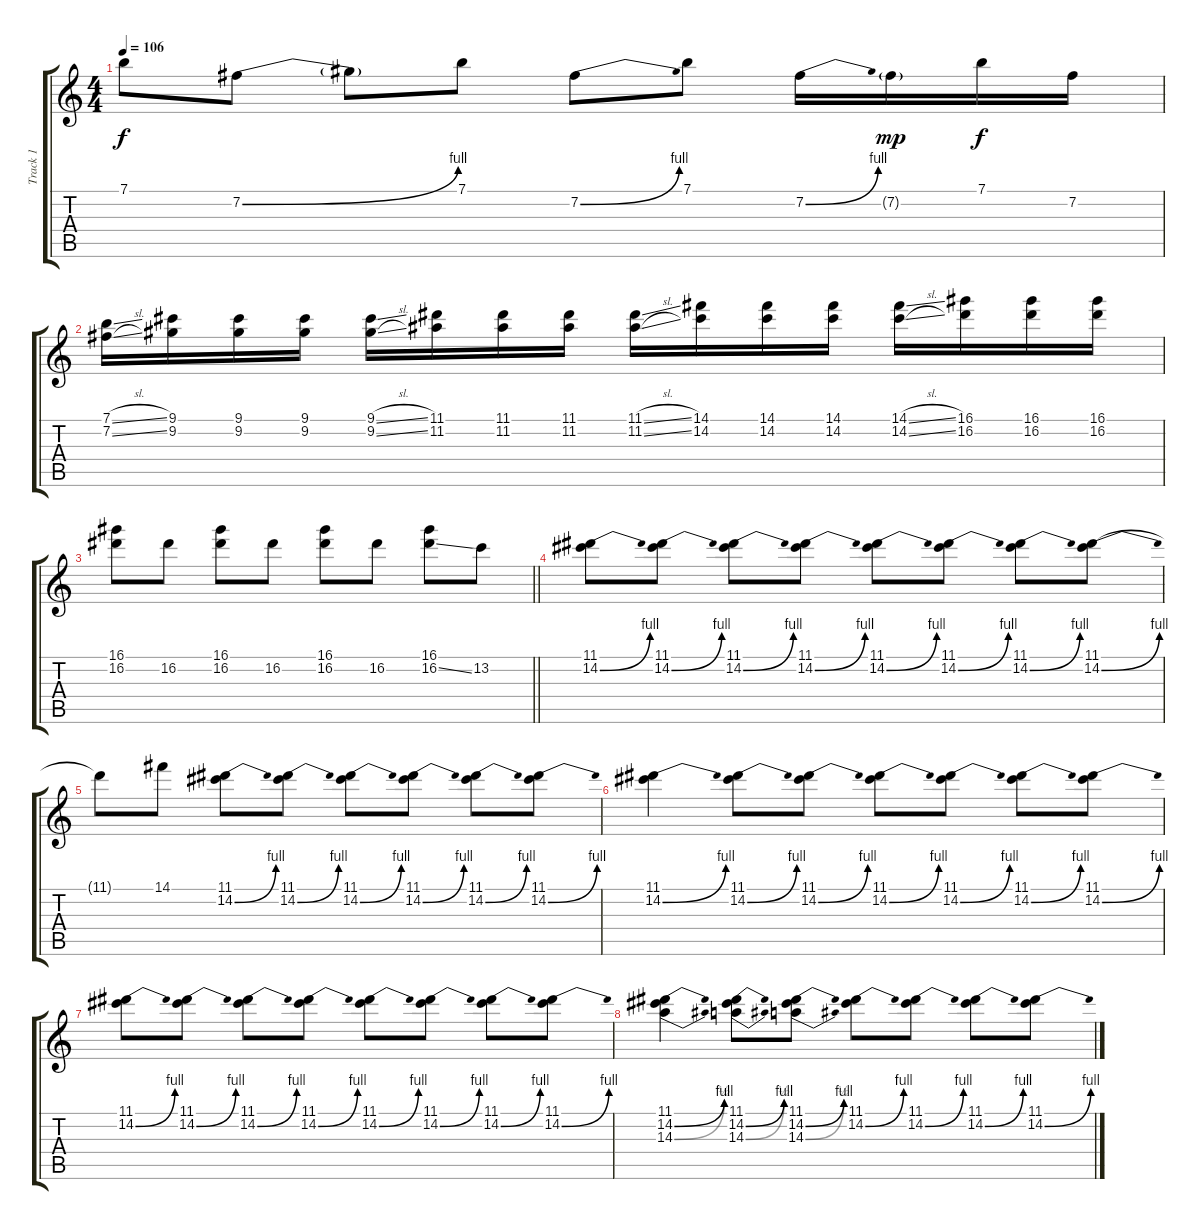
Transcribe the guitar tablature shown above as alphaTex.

\track ("Track 1" "Track 1") {instrument distortionguitar}
\staff {score tabs}
\tuning (E4 B3 G3 D3 A2 E2) {hide}
\ts (4 4)
\tempo 106
\clef g2
\ks c
7.1.8{dy f} 7.2{be (bend 0 0 60 4)}.8 7.2{t}.8 7.1.8 7.2{be (bend 0 0 60 4)}.8 7.1.8 7.2{be (bend 0 0 60 4)}.16 7.2{g}.16{dy mp} 7.1.16{dy f} 7.2.16 |
(7.1{sl} 7.2{sl}).16 (9.1 9.2).16 (9.1 9.2).16 (9.1 9.2).16 (9.1{sl} 9.2{sl}).16 (11.1 11.2).16 (11.1 11.2).16 (11.1 11.2).16 (11.1{sl} 11.2{sl}).16 (14.1 14.2).16 (14.1 14.2).16 (14.1 14.2).16 (14.1{sl} 14.2{sl}).16 (16.1 16.2).16 (16.1 16.2).16 (16.1 16.2).16 |
\barLineRight lightlight
(16.1 16.2).8 16.2.8 (16.1 16.2).8 16.2.8 (16.1 16.2).8 16.2.8 (16.1 16.2{ss}).8 13.2.8 |
(11.1 14.2{be (bend 0 0 60 4)}).8 (11.1 14.2{be (bend 0 0 60 4)}).8 (11.1 14.2{be (bend 0 0 60 4)}).8 (11.1 14.2{be (bend 0 0 60 4)}).8 (11.1 14.2{be (bend 0 0 60 4)}).8 (11.1 14.2{be (bend 0 0 60 4)}).8 (11.1 14.2{be (bend 0 0 60 4)}).8 (11.1 14.2{be (bend 0 0 60 4)}).8 |
11.1{t}.8 14.1.8 (11.1 14.2{be (bend 0 0 60 4)}).8 (11.1 14.2{be (bend 0 0 60 4)}).8 (11.1 14.2{be (bend 0 0 60 4)}).8 (11.1 14.2{be (bend 0 0 60 4)}).8 (11.1 14.2{be (bend 0 0 60 4)}).8 (11.1 14.2{be (bend 0 0 60 4)}).8 |
(11.1 14.2{be (bend 0 0 60 4)}).4 (11.1 14.2{be (bend 0 0 60 4)}).8 (11.1 14.2{be (bend 0 0 60 4)}).8 (11.1 14.2{be (bend 0 0 60 4)}).8 (11.1 14.2{be (bend 0 0 60 4)}).8 (11.1 14.2{be (bend 0 0 60 4)}).8 (11.1 14.2{be (bend 0 0 60 4)}).8 |
(11.1 14.2{be (bend 0 0 60 4)}).8 (11.1 14.2{be (bend 0 0 60 4)}).8 (11.1 14.2{be (bend 0 0 60 4)}).8 (11.1 14.2{be (bend 0 0 60 4)}).8 (11.1 14.2{be (bend 0 0 60 4)}).8 (11.1 14.2{be (bend 0 0 60 4)}).8 (11.1 14.2{be (bend 0 0 60 4)}).8 (11.1 14.2{be (bend 0 0 60 4)}).8 |
(11.1 14.2{be (bend 0 0 60 4)} 14.3{be (bend 0 0 60 2)}).4 (11.1 14.2{be (bend 0 0 60 4)} 14.3{be (bend 0 0 60 2)}).8 (11.1 14.2{be (bend 0 0 60 4)} 14.3{be (bend 0 0 60 2)}).8 (11.1 14.2{be (bend 0 0 60 4)}).8 (11.1 14.2{be (bend 0 0 60 4)}).8 (11.1 14.2{be (bend 0 0 60 4)}).8 (11.1 14.2{be (bend 0 0 60 4)}).8
